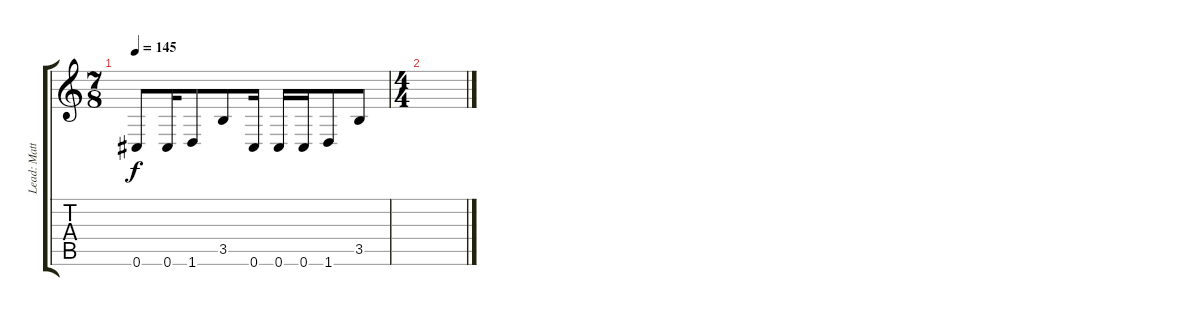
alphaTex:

\track ("Lead: Mattias Eklundh" "Lead: Matt") {instrument distortionguitar}
\staff {score tabs}
\tuning (Db4 Ab3 Gb3 Db3 Ab2 Db2) {hide}
\ts (7 8)
\tempo 145
\clef g2
\ks c
0.6.8{dy f} 0.6.16 1.6.8 3.5.8 0.6.16 0.6.16 0.6.16 1.6.8 3.5.8 |
\ts (4 4)
